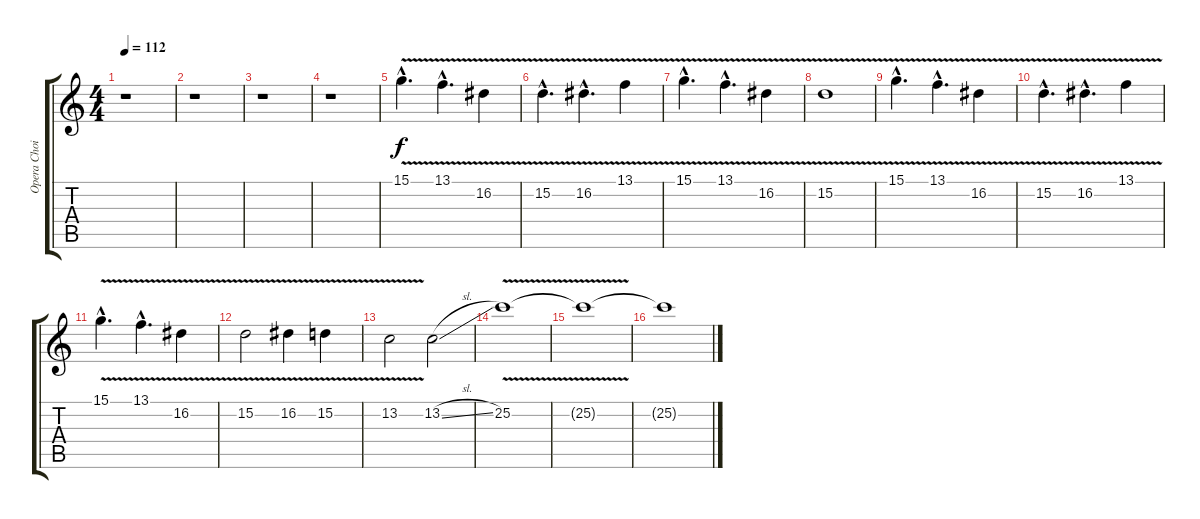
\track ("Opera Choir - Female Voice" "Opera Choi") {instrument sopranosax}
\staff {score tabs}
\tuning (E4 B3 G3 D3 A2 E2) {hide}
\ts (4 4)
\tempo 112
\clef g2
\ks c
r.1{dy f} |
r.1 |
r.1 |
r.1 |
15.1{v hac}.4{d} 13.1{v hac}.4{d} 16.2{v}.4 |
15.2{v hac}.4{d} 16.2{v hac}.4{d} 13.1{v}.4 |
15.1{v hac}.4{d} 13.1{v hac}.4{d} 16.2{v}.4 |
15.2{v}.1 |
15.1{v hac}.4{d} 13.1{v hac}.4{d} 16.2{v}.4 |
15.2{v hac}.4{d} 16.2{v hac}.4{d} 13.1{v}.4 |
15.1{v hac}.4{d} 13.1{v hac}.4{d} 16.2{v}.4 |
15.2{v}.2 16.2{v}.4 15.2{v}.4 |
13.2{v}.2 13.2{sl}.2 |
25.2{v}.1 |
25.2{t}.1 |
25.2{t}.1
